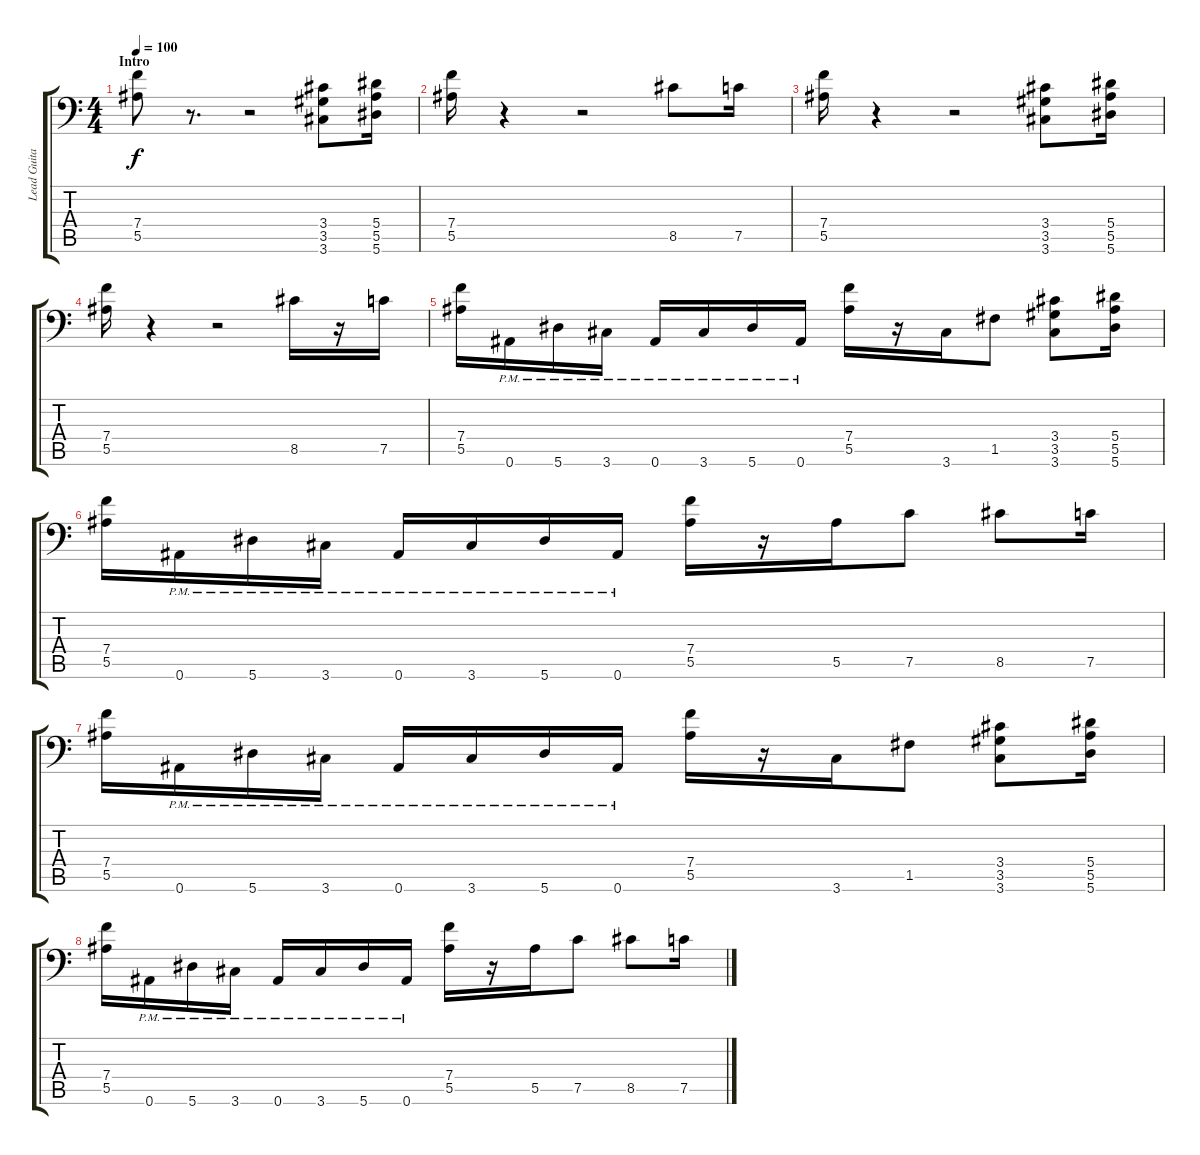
\track ("Lead Guitar 2" "Lead Guita") {instrument distortionguitar}
\staff {score tabs}
\tuning (C4 G3 Eb3 Bb2 F2 Bb1) {hide}
\ts (4 4)
\section ("" "Intro")
\tempo 100
\clef f4
\ks c
(7.4 5.5).8{dy f instrument distortionguitar} r.8{d} r.2 (3.4 3.5 3.6).8 (5.4 5.5 5.6).16 |
(7.4 5.5).16 r.4 r.2 8.5.8 7.5.16 |
(7.4 5.5).16 r.4 r.2 (3.4 3.5 3.6).8 (5.4 5.5 5.6).16 |
(7.4 5.5).16 r.4 r.2 8.5.16 r.16 7.5.16 |
(7.4 5.5).16 0.6{pm}.16 5.6{pm}.16 3.6{pm}.16 0.6{pm}.16 3.6{pm}.16 5.6{pm}.16 0.6{pm}.16 (7.4 5.5).16 r.16 3.6.16 1.5.8 (3.4 3.5 3.6).8 (5.4 5.5 5.6).16 |
(7.4 5.5).16 0.6{pm}.16 5.6{pm}.16 3.6{pm}.16 0.6{pm}.16 3.6{pm}.16 5.6{pm}.16 0.6{pm}.16 (7.4 5.5).16 r.16 5.5.16 7.5.8 8.5.8 7.5.16 |
(7.4 5.5).16 0.6{pm}.16 5.6{pm}.16 3.6{pm}.16 0.6{pm}.16 3.6{pm}.16 5.6{pm}.16 0.6{pm}.16 (7.4 5.5).16 r.16 3.6.16 1.5.8 (3.4 3.5 3.6).8 (5.4 5.5 5.6).16 |
(7.4 5.5).16 0.6{pm}.16 5.6{pm}.16 3.6{pm}.16 0.6{pm}.16 3.6{pm}.16 5.6{pm}.16 0.6{pm}.16 (7.4 5.5).16 r.16 5.5.16 7.5.8 8.5.8 7.5.16
